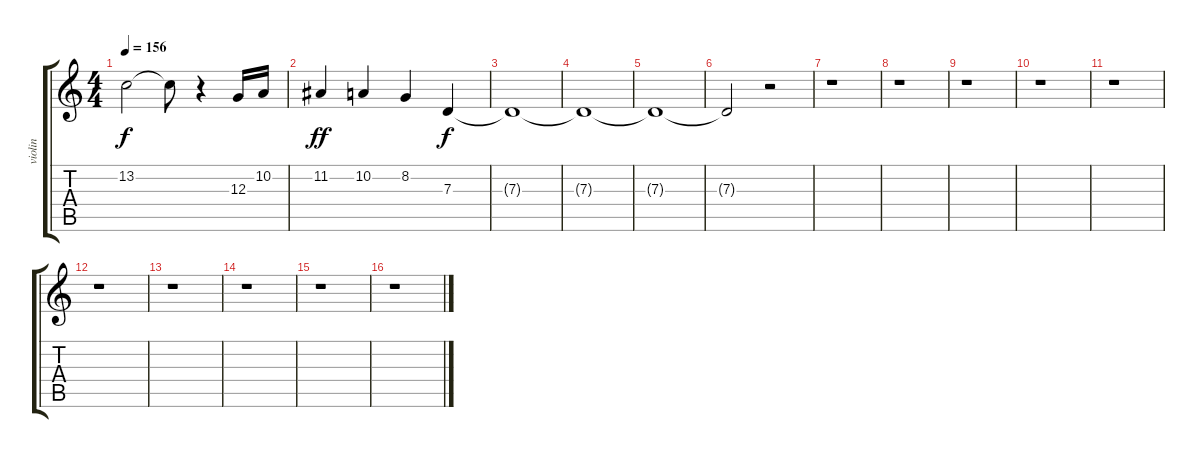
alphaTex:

\track ("violin" "violin") {instrument violin}
\staff {score tabs}
\tuning (E4 B3 G3 D3 A2 E2) {hide}
\ts (4 4)
\tempo 156
\clef g2
\ks c
13.2{t}.2{dy f} 13.2{t}.8 r.4 12.3.16 10.2.16 |
11.2.4{dy ff} 10.2.4 8.2.4 7.3.4{dy f} |
7.3{t}.1 |
7.3{t}.1 |
7.3{t}.1 |
7.3{t}.2 r.2 |
r.1 |
r.1 |
r.1 |
r.1 |
r.1 |
r.1 |
r.1 |
r.1 |
r.1 |
r.1
